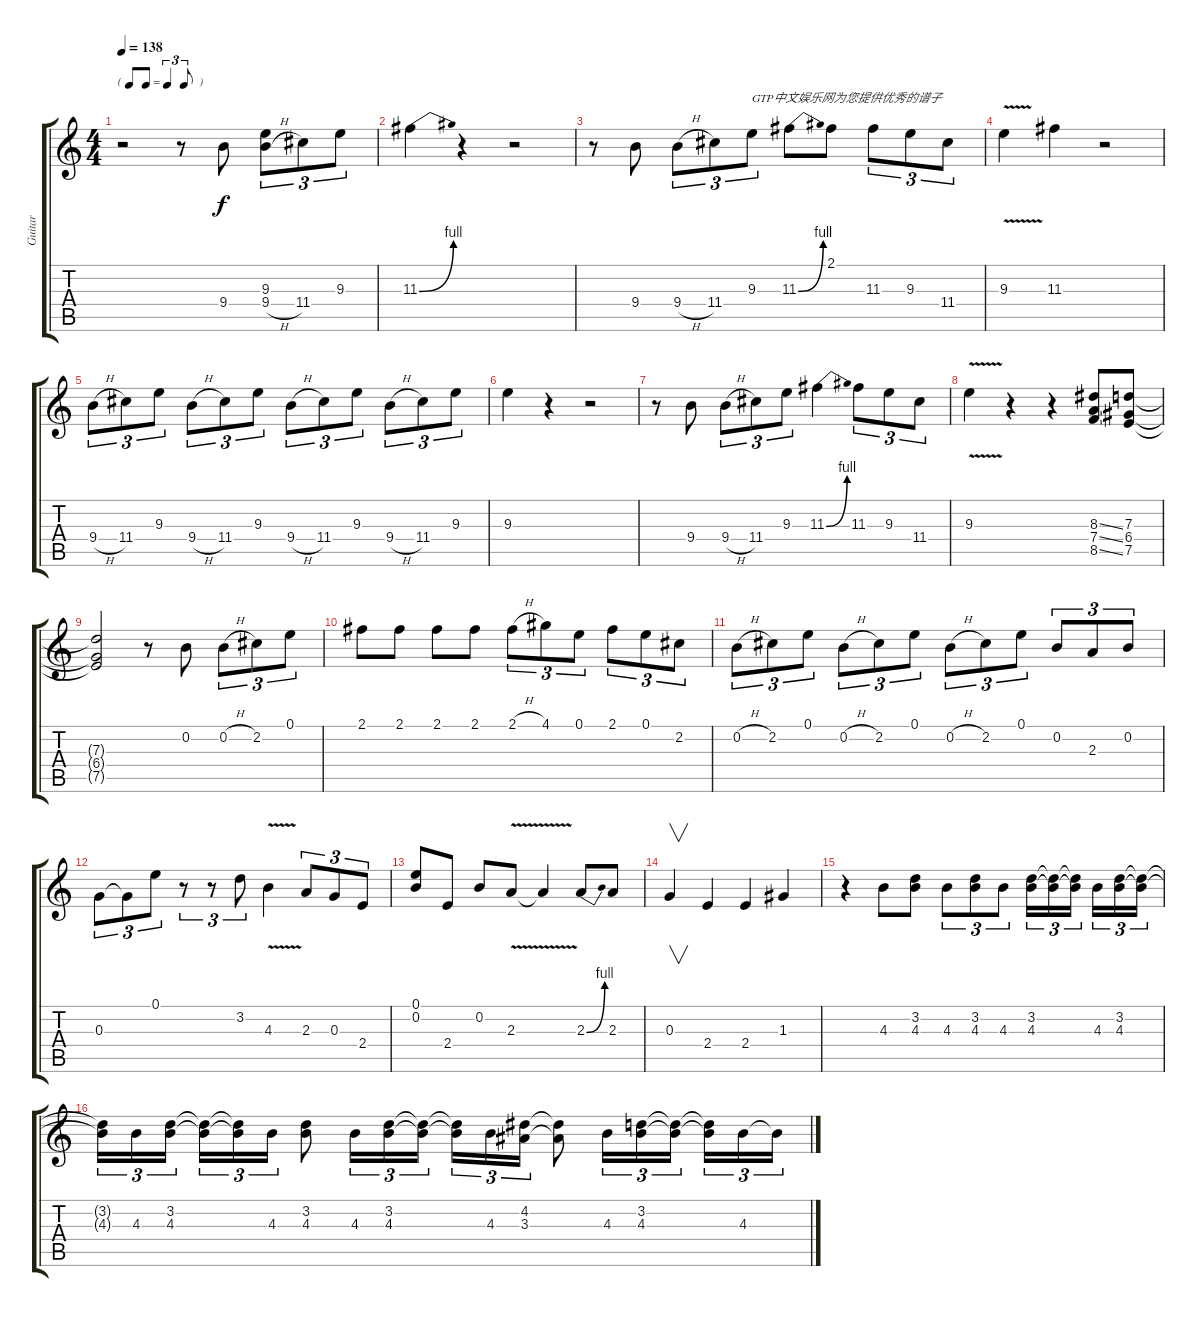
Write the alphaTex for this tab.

\track ("Guitar" "Guitar") {instrument distortionguitar}
\staff {score tabs}
\tuning (E4 B3 G3 D3 A2 E2) {hide}
\ts (4 4)
\tf triplet8th
\tempo 138
\clef g2
\ks c
r.2{dy f instrument distortionguitar} r.8 9.4.8 (9.3 9.4{h}).8{tu (3 2)} 11.4.8{tu (3 2)} 9.3.8{tu (3 2)} |
11.3{be (bend 0 0 60 4)}.4 r.4 r.2 |
r.8 9.4.8 9.4{h}.8{tu (3 2)} 11.4.8{tu (3 2)} 9.3.8{tu (3 2) txt "GTP中文娱乐网为您提供优秀的谱子"} 11.3{be (bend 0 0 60 4)}.8 2.1.8 11.3.8{tu (3 2)} 9.3.8{tu (3 2)} 11.4.8{tu (3 2)} |
9.3{v}.4 11.3.4 r.2 |
9.4{h}.8{tu (3 2)} 11.4.8{tu (3 2)} 9.3.8{tu (3 2)} 9.4{h}.8{tu (3 2)} 11.4.8{tu (3 2)} 9.3.8{tu (3 2)} 9.4{h}.8{tu (3 2)} 11.4.8{tu (3 2)} 9.3.8{tu (3 2)} 9.4{h}.8{tu (3 2)} 11.4.8{tu (3 2)} 9.3.8{tu (3 2)} |
9.3.4 r.4 r.2 |
r.8 9.4.8 9.4{h}.8{tu (3 2)} 11.4.8{tu (3 2)} 9.3.8{tu (3 2)} 11.3{be (bend 0 0 60 4)}.4 11.3.8{tu (3 2)} 9.3.8{tu (3 2)} 11.4.8{tu (3 2)} |
9.3{v}.4 r.4 r.4 (8.3{ss} 7.4{ss} 8.5{ss}).8 (7.3 6.4 7.5).8 |
(7.3{t} 6.4{t} 7.5{t}).2 r.8 0.2.8 0.2{h}.8{tu (3 2)} 2.2.8{tu (3 2)} 0.1.8{tu (3 2)} |
2.1.8 2.1.8 2.1.8 2.1.8 2.1{h}.8{tu (3 2)} 4.1.8{tu (3 2)} 0.1.8{tu (3 2)} 2.1.8{tu (3 2)} 0.1.8{tu (3 2)} 2.2.8{tu (3 2)} |
0.2{h}.8{tu (3 2)} 2.2.8{tu (3 2)} 0.1.8{tu (3 2)} 0.2{h}.8{tu (3 2)} 2.2.8{tu (3 2)} 0.1.8{tu (3 2)} 0.2{h}.8{tu (3 2)} 2.2.8{tu (3 2)} 0.1.8{tu (3 2)} 0.2.8{tu (3 2)} 2.3.8{tu (3 2)} 0.2.8{tu (3 2)} |
0.3.8{tu (3 2)} 0.3{t}.8{tu (3 2)} 0.1.8{tu (3 2)} r.8{tu (3 2)} r.8{tu (3 2)} 3.2.8{tu (3 2)} 4.3{v}.4 2.3.8{tu (3 2)} 0.3.8{tu (3 2)} 2.4.8{tu (3 2)} |
(0.1 0.2).8 2.4.8 0.2.8 2.3{v}.8 2.3{t}.4 2.3{be (bend 0 0 60 4)}.8 2.3.8 |
0.3.4{v} 2.4.4 2.4.4 1.3.4 |
r.4 4.3.8 (3.2 4.3).8 4.3.8{tu (3 2)} (3.2 4.3).8{tu (3 2)} 4.3.8{tu (3 2)} (3.2 4.3).16{tu (3 2)} (3.2{t} 4.3{t}).16{tu (3 2)} (3.2{t} 4.3{t}).16{tu (3 2)} 4.3.16{tu (3 2)} (3.2 4.3).16{tu (3 2)} (3.2{t} 4.3{t}).16{tu (3 2)} |
(3.2{t} 4.3{t}).16{tu (3 2)} 4.3.16{tu (3 2)} (3.2 4.3).16{tu (3 2)} (3.2{t} 4.3{t}).16{tu (3 2)} (3.2{t} 4.3{t}).16{tu (3 2)} 4.3.16{tu (3 2)} (3.2 4.3).8 4.3.16{tu (3 2)} (3.2 4.3).16{tu (3 2)} (3.2{t} 4.3{t}).16{tu (3 2)} (3.2{t} 4.3{t}).16{tu (3 2)} 4.3.16{tu (3 2)} (4.2 3.3).16{tu (3 2)} (4.2{t} 3.3{t}).8 4.3.16{tu (3 2)} (3.2 4.3).16{tu (3 2)} (3.2{t} 4.3{t}).16{tu (3 2)} (3.2{t} 4.3{t}).16{tu (3 2)} 4.3.16{tu (3 2)} 4.3{t}.16{tu (3 2)}
